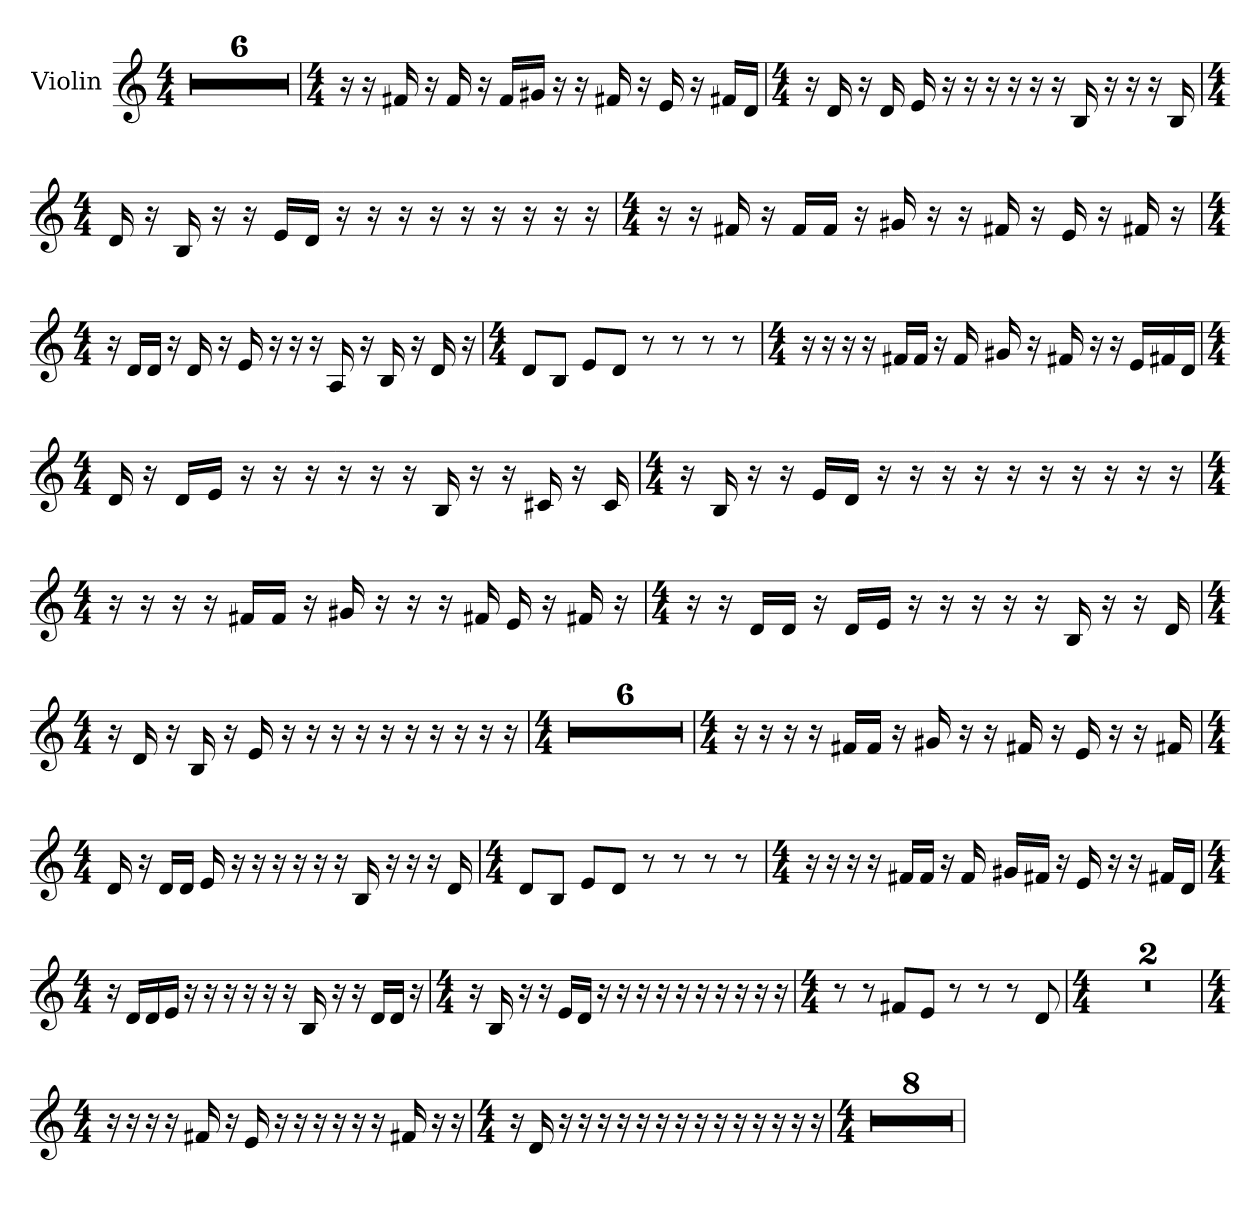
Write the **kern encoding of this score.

**kern
*part1
*staff1
*I"Violin
*I'Vln
*M4/4
=
1r
=
*M4/4
1r
=
*M4/4
1r
=
*M4/4
1r
=
*M4/4
1r
=
*M4/4
1r
=
*M4/4
16r
16r
16f#X
16r
16f#
16r
16f#LL
16g#XJJ
16r
16r
16f#X
16r
16e
16r
16f#XLL
16dJJ
=
*M4/4
16r
16d
16r
16d
16e
16r
16r
16r
16r
16r
16r
16B
16r
16r
16r
16B
=
*M4/4
16d
16r
16B
16r
16r
16eLL
16dJJ
16r
16r
16r
16r
16r
16r
16r
16r
16r
=
*M4/4
16r
16r
16f#X
16r
16f#LL
16f#JJ
16r
16g#X
16r
16r
16f#X
16r
16e
16r
16f#X
16r
=
*M4/4
16r
16dLL
16dJJ
16r
16d
16r
16e
16r
16r
16r
16A
16r
16B
16r
16d
16r
=
*M4/4
8dL
8BJ
8eL
8dJ
8r
8r
8r
8r
=
*M4/4
16r
16r
16r
16r
16f#XLL
16f#JJ
16r
16f#
16g#X
16r
16f#X
16r
16r
16eLL
16f#X
16dJJ
=
*M4/4
16d
16r
16dLL
16eJJ
16r
16r
16r
16r
16r
16r
16B
16r
16r
16c#X
16r
16c#
=
*M4/4
16r
16B
16r
16r
16eLL
16dJJ
16r
16r
16r
16r
16r
16r
16r
16r
16r
16r
=
*M4/4
16r
16r
16r
16r
16f#XLL
16f#JJ
16r
16g#X
16r
16r
16r
16f#X
16e
16r
16f#X
16r
=
*M4/4
16r
16r
16dLL
16dJJ
16r
16dLL
16eJJ
16r
16r
16r
16r
16r
16B
16r
16r
16d
=
*M4/4
16r
16d
16r
16B
16r
16e
16r
16r
16r
16r
16r
16r
16r
16r
16r
16r
=
*M4/4
1r
=
*M4/4
1r
=
*M4/4
1r
=
*M4/4
1r
=
*M4/4
1r
=
*M4/4
1r
=
*M4/4
16r
16r
16r
16r
16f#XLL
16f#JJ
16r
16g#X
16r
16r
16f#X
16r
16e
16r
16r
16f#X
=
*M4/4
16d
16r
16dLL
16dJJ
16e
16r
16r
16r
16r
16r
16r
16B
16r
16r
16r
16d
=
*M4/4
8dL
8BJ
8eL
8dJ
8r
8r
8r
8r
=
*M4/4
16r
16r
16r
16r
16f#XLL
16f#JJ
16r
16f#
16g#XLL
16f#XJJ
16r
16e
16r
16r
16f#XLL
16dJJ
=
*M4/4
16r
16dLL
16d
16eJJ
16r
16r
16r
16r
16r
16r
16B
16r
16r
16dLL
16dJJ
16r
=
*M4/4
16r
16B
16r
16r
16eLL
16dJJ
16r
16r
16r
16r
16r
16r
16r
16r
16r
16r
=
*M4/4
8r
8r
8f#XL
8eJ
8r
8r
8r
8d
=
*M4/4
1r
=
*M4/4
1r
=
*M4/4
16r
16r
16r
16r
16f#X
16r
16e
16r
16r
16r
16r
16r
16r
16f#X
16r
16r
=
*M4/4
16r
16d
16r
16r
16r
16r
16r
16r
16r
16r
16r
16r
16r
16r
16r
16r
=
*M4/4
1r
=
*M4/4
1r
=
*M4/4
1r
=
*M4/4
1r
=
*M4/4
1r
=
*M4/4
1r
=
*M4/4
1r
=
*M4/4
1r
=
*-
